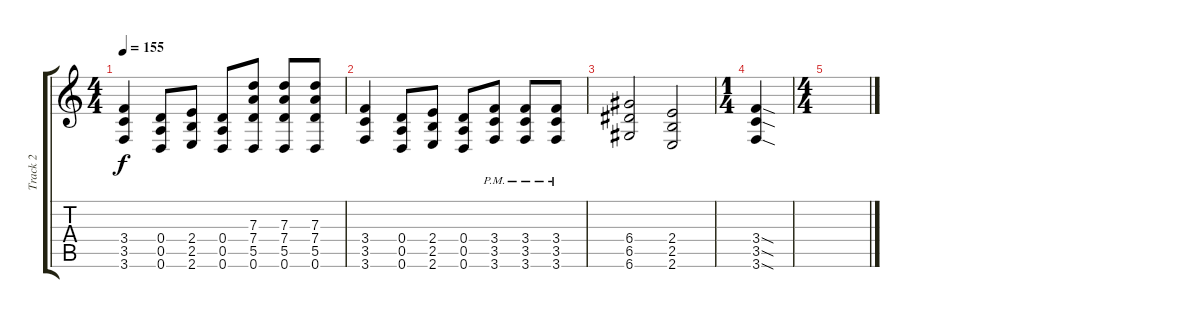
\track ("Track 2" "Track 2") {instrument distortionguitar}
\staff {score tabs}
\tuning (E4 B3 G3 D3 A2 D2) {hide}
\ts (4 4)
\tempo 155
\clef g2
\ks c
(3.4 3.5 3.6).4{dy f} (0.4 0.5 0.6).8 (2.4 2.5 2.6).8 (0.4 0.5 0.6).8 (7.3 7.4 5.5 0.6).8 (7.3 7.4 5.5 0.6).8 (7.3 7.4 5.5 0.6).8 |
(3.4 3.5 3.6).4 (0.4 0.5 0.6).8 (2.4 2.5 2.6).8 (0.4 0.5 0.6).8 (3.4{pm} 3.5{pm} 3.6{pm}).8 (3.4{pm} 3.5{pm} 3.6{pm}).8 (3.4{pm} 3.5{pm} 3.6{pm}).8 |
(6.4 6.5 6.6).2 (2.4 2.5 2.6).2 |
\ts (1 4)
(3.4{sod} 3.5{sod} 3.6{sod}).4 |
\ts (4 4)
